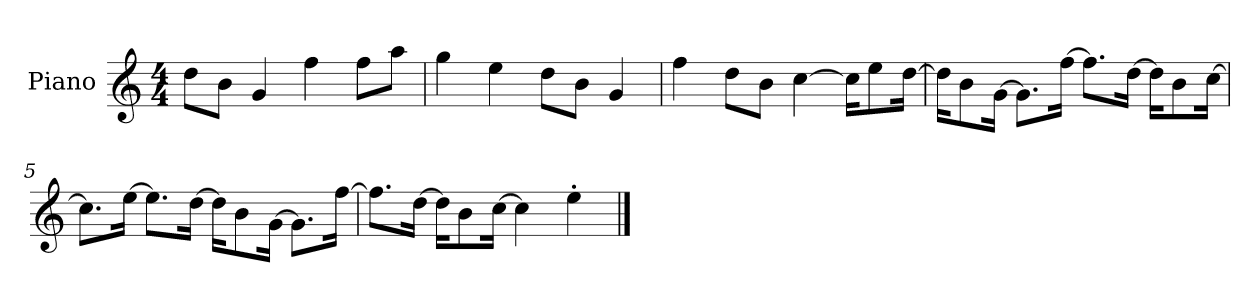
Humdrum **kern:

**kern
*part1
*staff1
*I"Piano
*I'P-no
*clefG2
*k[]
*M4/4
*MM90
=1
8dd\L
8b\J
4g/
4ff\
8ff\L
8aa\J
=2
4gg\
4ee\
8dd\L
8b\J
4g/
=3
4ff\
8dd\L
8b\J
[4cc\
16cc\KL]
8ee\
[16dd\Jk
=4
16dd\KL]
8b\
[16g\Jk
8.g\L]
[16ff\Jk
8.ff\L]
[16dd\Jk
16dd\KL]
8b\
[16cc\Jk
=5
8.cc\L]
[16ee\Jk
8.ee\L]
[16dd\Jk
16dd\KL]
8b\
[16g\Jk
8.g\L]
[16ff\Jk
!!LO:LB:g=z
=6
8.ff\L]
[16dd\Jk
16dd\KL]
8b\
[16cc\Jk
4cc\]
4ee'\
==
*-
